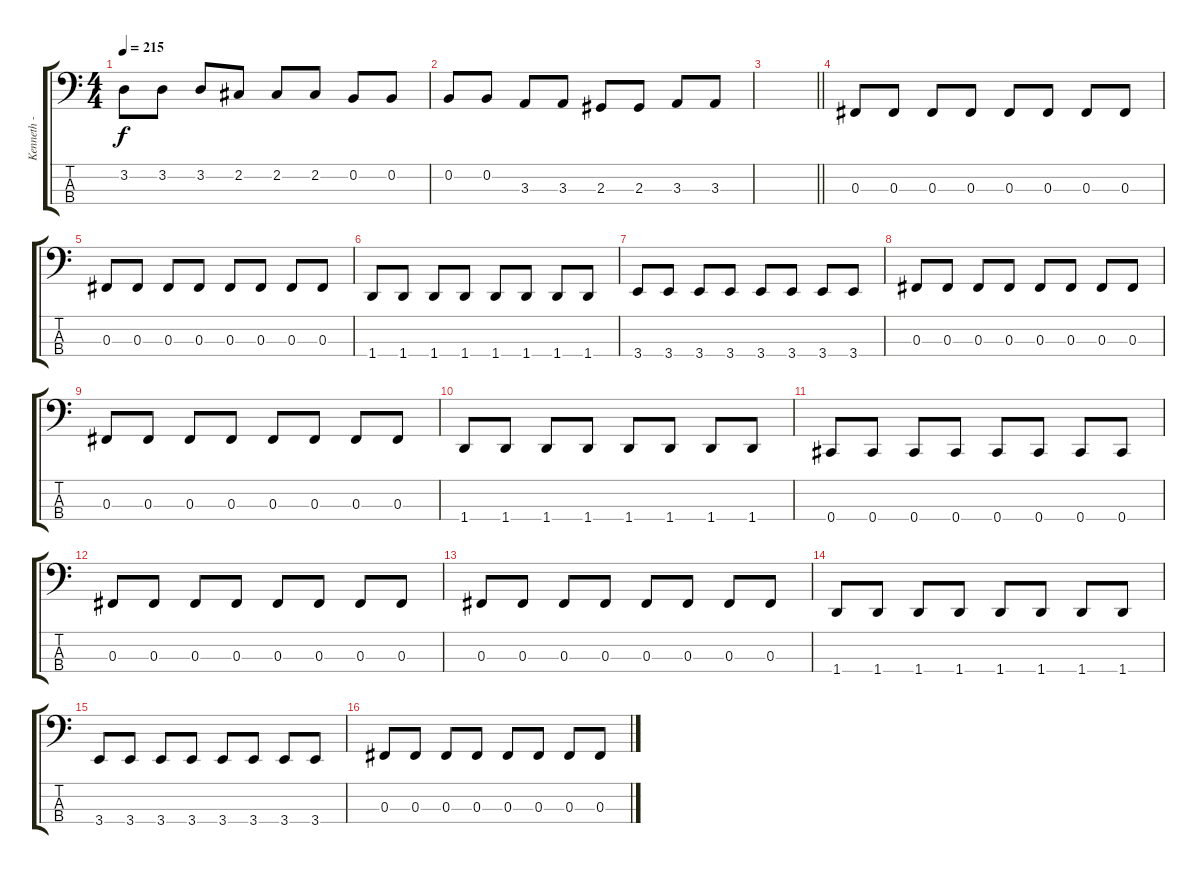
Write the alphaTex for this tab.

\track ("Kenneth - Bass" "Kenneth - ") {instrument electricbasspick}
\staff {score tabs}
\tuning (E2 B1 Gb1 Db1) {hide}
\ts (4 4)
\tempo 215
\clef f4
\ks c
3.2.8{dy f} 3.2.8 3.2.8 2.2.8 2.2.8 2.2.8 0.2.8 0.2.8 |
0.2.8 0.2.8 3.3.8 3.3.8 2.3.8 2.3.8 3.3.8 3.3.8 |
\barLineRight lightlight
|
\section ("" "")
0.3.8 0.3.8 0.3.8 0.3.8 0.3.8 0.3.8 0.3.8 0.3.8 |
0.3.8 0.3.8 0.3.8 0.3.8 0.3.8 0.3.8 0.3.8 0.3.8 |
1.4.8 1.4.8 1.4.8 1.4.8 1.4.8 1.4.8 1.4.8 1.4.8 |
3.4.8 3.4.8 3.4.8 3.4.8 3.4.8 3.4.8 3.4.8 3.4.8 |
0.3.8 0.3.8 0.3.8 0.3.8 0.3.8 0.3.8 0.3.8 0.3.8 |
0.3.8 0.3.8 0.3.8 0.3.8 0.3.8 0.3.8 0.3.8 0.3.8 |
1.4.8 1.4.8 1.4.8 1.4.8 1.4.8 1.4.8 1.4.8 1.4.8 |
0.4.8 0.4.8 0.4.8 0.4.8 0.4.8 0.4.8 0.4.8 0.4.8 |
0.3.8 0.3.8 0.3.8 0.3.8 0.3.8 0.3.8 0.3.8 0.3.8 |
0.3.8 0.3.8 0.3.8 0.3.8 0.3.8 0.3.8 0.3.8 0.3.8 |
1.4.8 1.4.8 1.4.8 1.4.8 1.4.8 1.4.8 1.4.8 1.4.8 |
3.4.8 3.4.8 3.4.8 3.4.8 3.4.8 3.4.8 3.4.8 3.4.8 |
0.3.8 0.3.8 0.3.8 0.3.8 0.3.8 0.3.8 0.3.8 0.3.8
